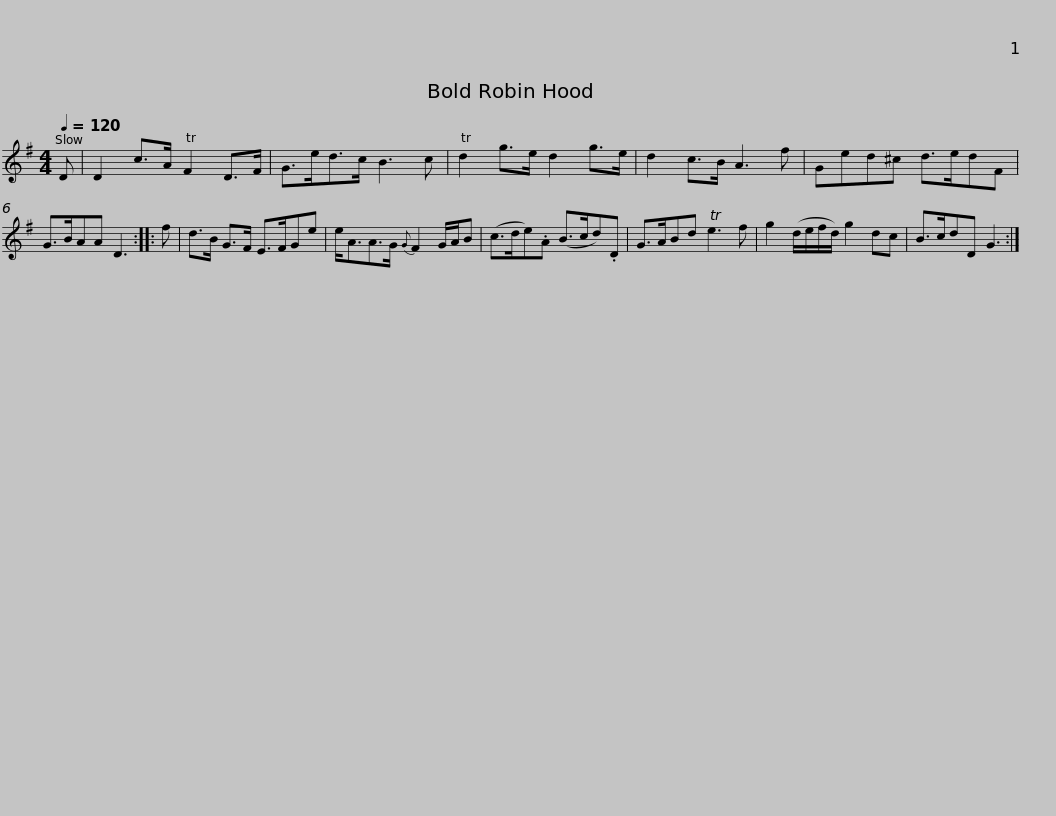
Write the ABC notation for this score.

X:1
L:1/8
Q:1/4=120
M:4/4
I:linebreak $
K:G
V:1 treble
V:1
 D | D2 c>A TF2 D>F | G>ed>c B3 c | Td2 g>e d2 g>e | d2 c>B A3 f | %5
 Ged^c d>edF |$ G>BAA D3 :: f | d>B G>F E>FGe | e<AA>G{G} F2 G/A/B | %10
 (c>de).A (B>cd).D | G>ABd Te3 f |$ g2 (d/e/f/d/) g2 dc | B>cdD G3 :| %14
